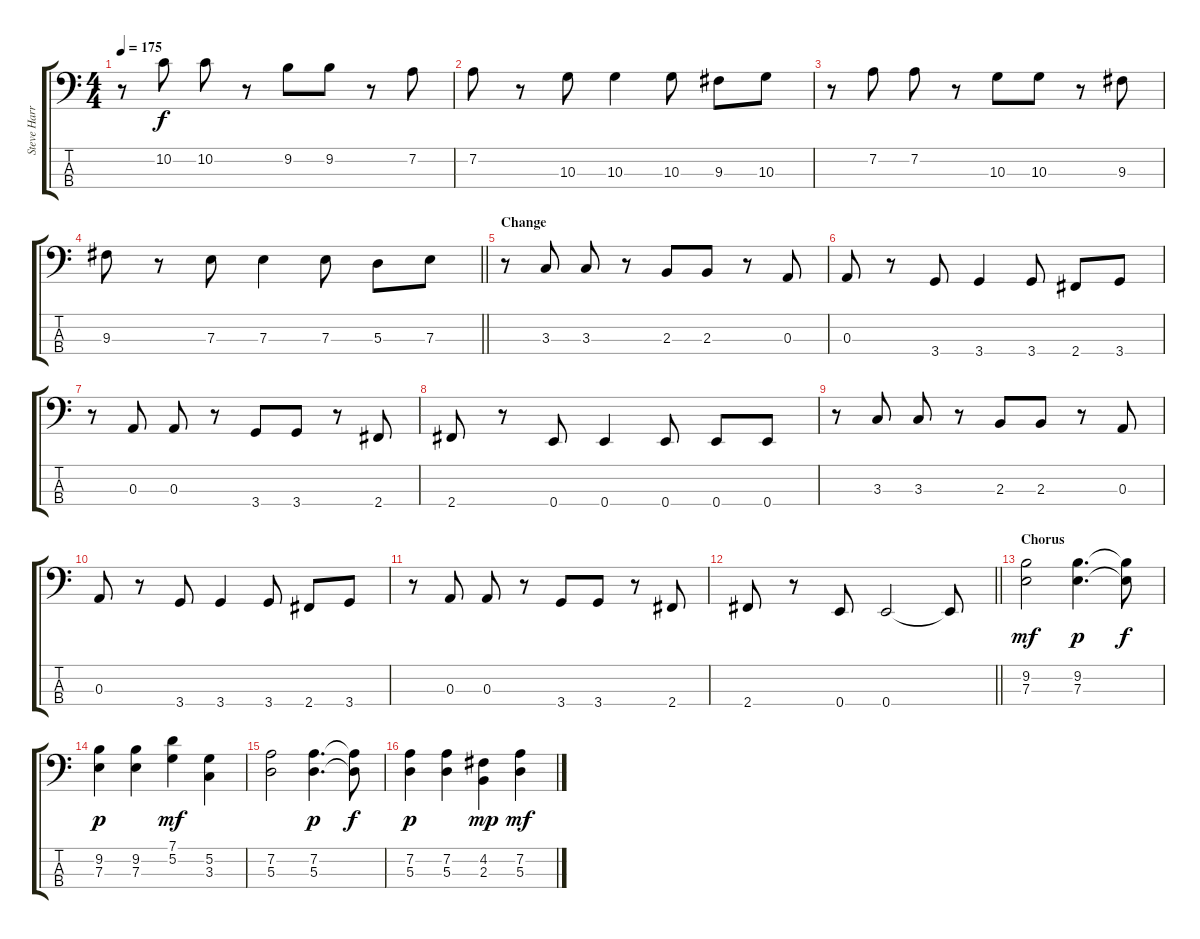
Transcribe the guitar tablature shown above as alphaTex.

\track ("Steve Harris" "Steve Harr") {instrument electricbassfinger}
\staff {score tabs}
\tuning (G2 D2 A1 E1) {hide}
\ts (4 4)
\tempo 175
\clef f4
\ks c
r.8{dy f} 10.2.8 10.2.8 r.8 9.2.8 9.2.8 r.8 7.2.8 |
7.2.8 r.8 10.3.8 10.3.4 10.3.8 9.3.8 10.3.8 |
r.8 7.2.8 7.2.8 r.8 10.3.8 10.3.8 r.8 9.3.8 |
\barLineRight lightlight
9.3.8 r.8 7.3.8 7.3.4 7.3.8 5.3.8 7.3.8 |
\section ("" "Change")
r.8 3.3.8 3.3.8 r.8 2.3.8 2.3.8 r.8 0.3.8 |
0.3.8 r.8 3.4.8 3.4.4 3.4.8 2.4.8 3.4.8 |
r.8 0.3.8 0.3.8 r.8 3.4.8 3.4.8 r.8 2.4.8 |
2.4.8 r.8 0.4.8 0.4.4 0.4.8 0.4.8 0.4.8 |
r.8 3.3.8 3.3.8 r.8 2.3.8 2.3.8 r.8 0.3.8 |
0.3.8 r.8 3.4.8 3.4.4 3.4.8 2.4.8 3.4.8 |
r.8 0.3.8 0.3.8 r.8 3.4.8 3.4.8 r.8 2.4.8 |
\barLineRight lightlight
2.4.8 r.8 0.4.8 0.4.2 0.4{t}.8 |
\section ("" "Chorus")
(9.2 7.3).2{dy mf} (9.2 7.3).4{d dy p} (9.2{t} 7.3{t}).8{dy f} |
(9.2 7.3).4{dy p} (9.2 7.3).4 (7.1 5.2).4{dy mf} (5.2 3.3).4 |
(7.2 5.3).2 (7.2 5.3).4{d dy p} (7.2{t} 5.3{t}).8{dy f} |
(7.2 5.3).4{dy p} (7.2 5.3).4 (4.2 2.3).4{dy mp} (7.2 5.3).4{dy mf}
